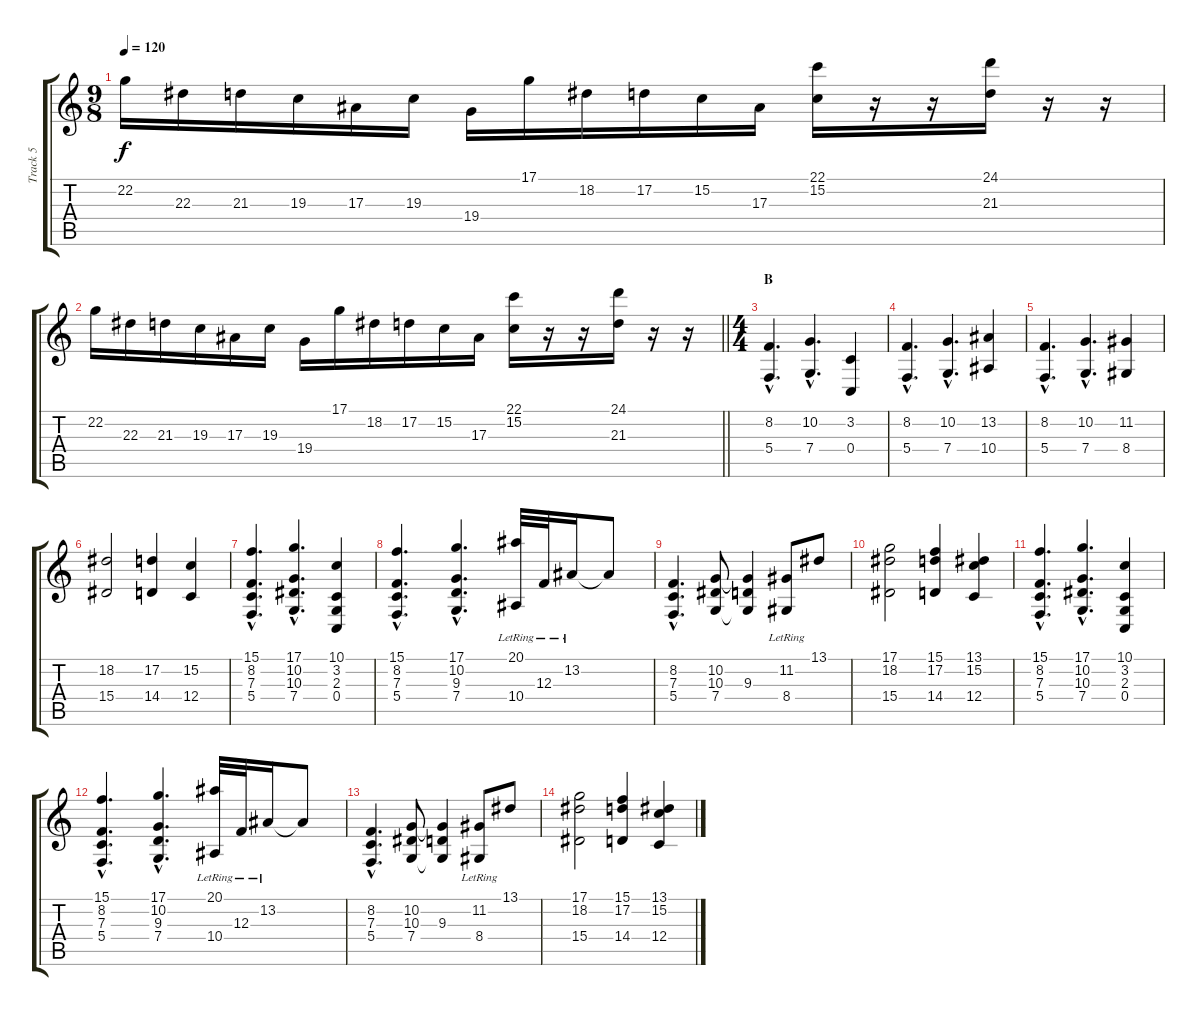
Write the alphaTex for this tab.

\track ("Track 5" "Track 5") {instrument acousticgrandpiano}
\staff {score tabs}
\tuning (D4 A3 F3 C3 G2 D2) {hide}
\ts (9 8)
\tempo 120
\clef g2
\ks c
22.2.16{dy f} 22.3.16 21.3.16 19.3.16 17.3.16 19.3.16 19.4.16 17.1.16 18.2.16 17.2.16 15.2.16 17.3.16 (22.1 15.2).16 r.16 r.16 (24.1 21.3).16 r.16 r.16 |
\barLineRight lightlight
22.2.16 22.3.16 21.3.16 19.3.16 17.3.16 19.3.16 19.4.16 17.1.16 18.2.16 17.2.16 15.2.16 17.3.16 (22.1 15.2).16 r.16 r.16 (24.1 21.3).16 r.16 r.16 |
\ts (4 4)
\section ("" "B")
(8.2{hac} 5.4{hac}).4{d} (10.2{hac} 7.4{hac}).4{d} (3.2 0.4).4 |
(8.2{hac} 5.4{hac}).4{d} (10.2{hac} 7.4{hac}).4{d} (13.2 10.4).4 |
(8.2{hac} 5.4{hac}).4{d} (10.2{hac} 7.4{hac}).4{d} (11.2 8.4).4 |
(18.2 15.4).2 (17.2 14.4).4 (15.2 12.4).4 |
(15.1{hac} 8.2{hac} 7.3{hac} 5.4{hac}).4{d} (17.1{hac} 10.2{hac} 10.3{hac} 7.4{hac}).4{d} (10.1 3.2 2.3 0.4).4 |
(15.1{hac} 8.2{hac} 7.3{hac} 5.4{hac}).4{d} (17.1{hac} 10.2{hac} 9.3{hac} 7.4{hac}).4{d} (20.1{lr} 10.4{lr}).32 12.3{lr}.32 13.2{lr}.16 13.2{t}.8 |
(8.2{hac} 7.3{hac} 5.4{hac}).4{d} (10.2 10.3 7.4).8 (10.2{t} 9.3 7.4{t}).4 (11.2{lr} 8.4{lr}).8 13.1.8 |
(17.1 18.2 15.4).2 (15.1 17.2 14.4).4 (13.1 15.2 12.4).4 |
(15.1{hac} 8.2{hac} 7.3{hac} 5.4{hac}).4{d} (17.1{hac} 10.2{hac} 10.3{hac} 7.4{hac}).4{d} (10.1 3.2 2.3 0.4).4 |
(15.1{hac} 8.2{hac} 7.3{hac} 5.4{hac}).4{d} (17.1{hac} 10.2{hac} 9.3{hac} 7.4{hac}).4{d} (20.1{lr} 10.4{lr}).32 12.3{lr}.32 13.2{lr}.16 13.2{t}.8 |
(8.2{hac} 7.3{hac} 5.4{hac}).4{d} (10.2 10.3 7.4).8 (10.2{t} 9.3 7.4{t}).4 (11.2{lr} 8.4{lr}).8 13.1.8 |
(17.1 18.2 15.4).2 (15.1 17.2 14.4).4 (13.1 15.2 12.4).4
